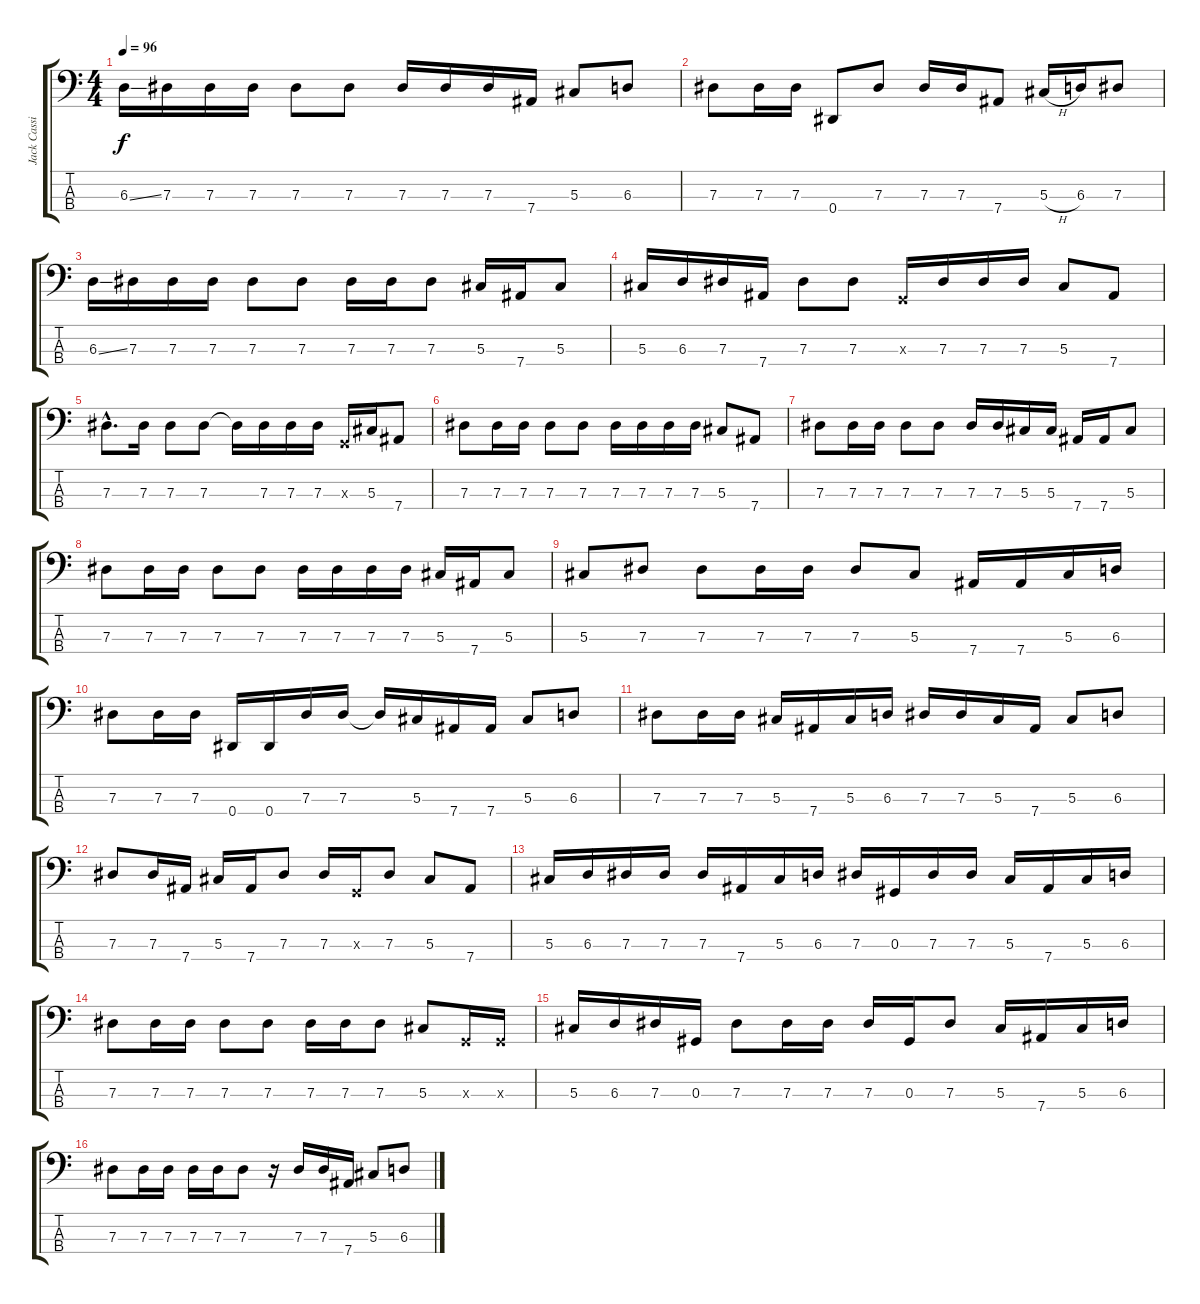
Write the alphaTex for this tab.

\track ("Jack Cassidy" "Jack Cassi") {instrument electricbassfinger}
\staff {score tabs}
\tuning (Gb2 Db2 Ab1 Eb1) {hide}
\ts (4 4)
\tempo 96
\clef f4
\ks c
6.3{ss}.16{dy f} 7.3.16 7.3.16 7.3.16 7.3.8 7.3.8 7.3.16 7.3.16 7.3.16 7.4.16 5.3.8 6.3.8 |
7.3.8 7.3.16 7.3.16 0.4.8 7.3.8 7.3.16 7.3.16 7.4.8 5.3{h}.16 6.3.16 7.3.8 |
6.3{ss}.16 7.3.16 7.3.16 7.3.16 7.3.8 7.3.8 7.3.16 7.3.16 7.3.8 5.3.16 7.4.16 5.3.8 |
5.3.16 6.3.16 7.3.16 7.4.16 7.3.8 7.3.8 -1.3{x}.16 7.3.16 7.3.16 7.3.16 5.3.8 7.4.8 |
7.3{hac}.8{d} 7.3.16 7.3.8 7.3.8 7.3{t}.16 7.3.16 7.3.16 7.3.16 -1.3{x}.16 5.3.16 7.4.8 |
7.3.8 7.3.16 7.3.16 7.3.8 7.3.8 7.3.16 7.3.16 7.3.16 7.3.16 5.3.8 7.4.8 |
7.3.8 7.3.16 7.3.16 7.3.8 7.3.8 7.3.16 7.3.16 5.3.16 5.3.16 7.4.16 7.4.16 5.3.8 |
7.3.8 7.3.16 7.3.16 7.3.8 7.3.8 7.3.16 7.3.16 7.3.16 7.3.16 5.3.16 7.4.16 5.3.8 |
5.3.8 7.3.8 7.3.8 7.3.16 7.3.16 7.3.8 5.3.8 7.4.16 7.4.16 5.3.16 6.3.16 |
7.3.8 7.3.16 7.3.16 0.4.16 0.4.16 7.3.16 7.3.16 7.3{t}.16 5.3.16 7.4.16 7.4.16 5.3.8 6.3.8 |
7.3.8 7.3.16 7.3.16 5.3.16 7.4.16 5.3.16 6.3.16 7.3.16 7.3.16 5.3.16 7.4.16 5.3.8 6.3.8 |
7.3.8 7.3.16 7.4.16 5.3.16 7.4.16 7.3.8 7.3.16 -1.3{x}.16 7.3.8 5.3.8 7.4.8 |
5.3.16 6.3.16 7.3.16 7.3.16 7.3.16 7.4.16 5.3.16 6.3.16 7.3.16 0.3.16 7.3.16 7.3.16 5.3.16 7.4.16 5.3.16 6.3.16 |
7.3.8 7.3.16 7.3.16 7.3.8 7.3.8 7.3.16 7.3.16 7.3.8 5.3.8 -1.3{x}.16 -1.3{x}.16 |
5.3.16 6.3.16 7.3.16 0.3.16 7.3.8 7.3.16 7.3.16 7.3.16 0.3.16 7.3.8 5.3.16 7.4.16 5.3.16 6.3.16 |
7.3.8 7.3.16 7.3.16 7.3.16 7.3.16 7.3.8 r.16 7.3.16 7.3.16 7.4.16 5.3.8 6.3.8
